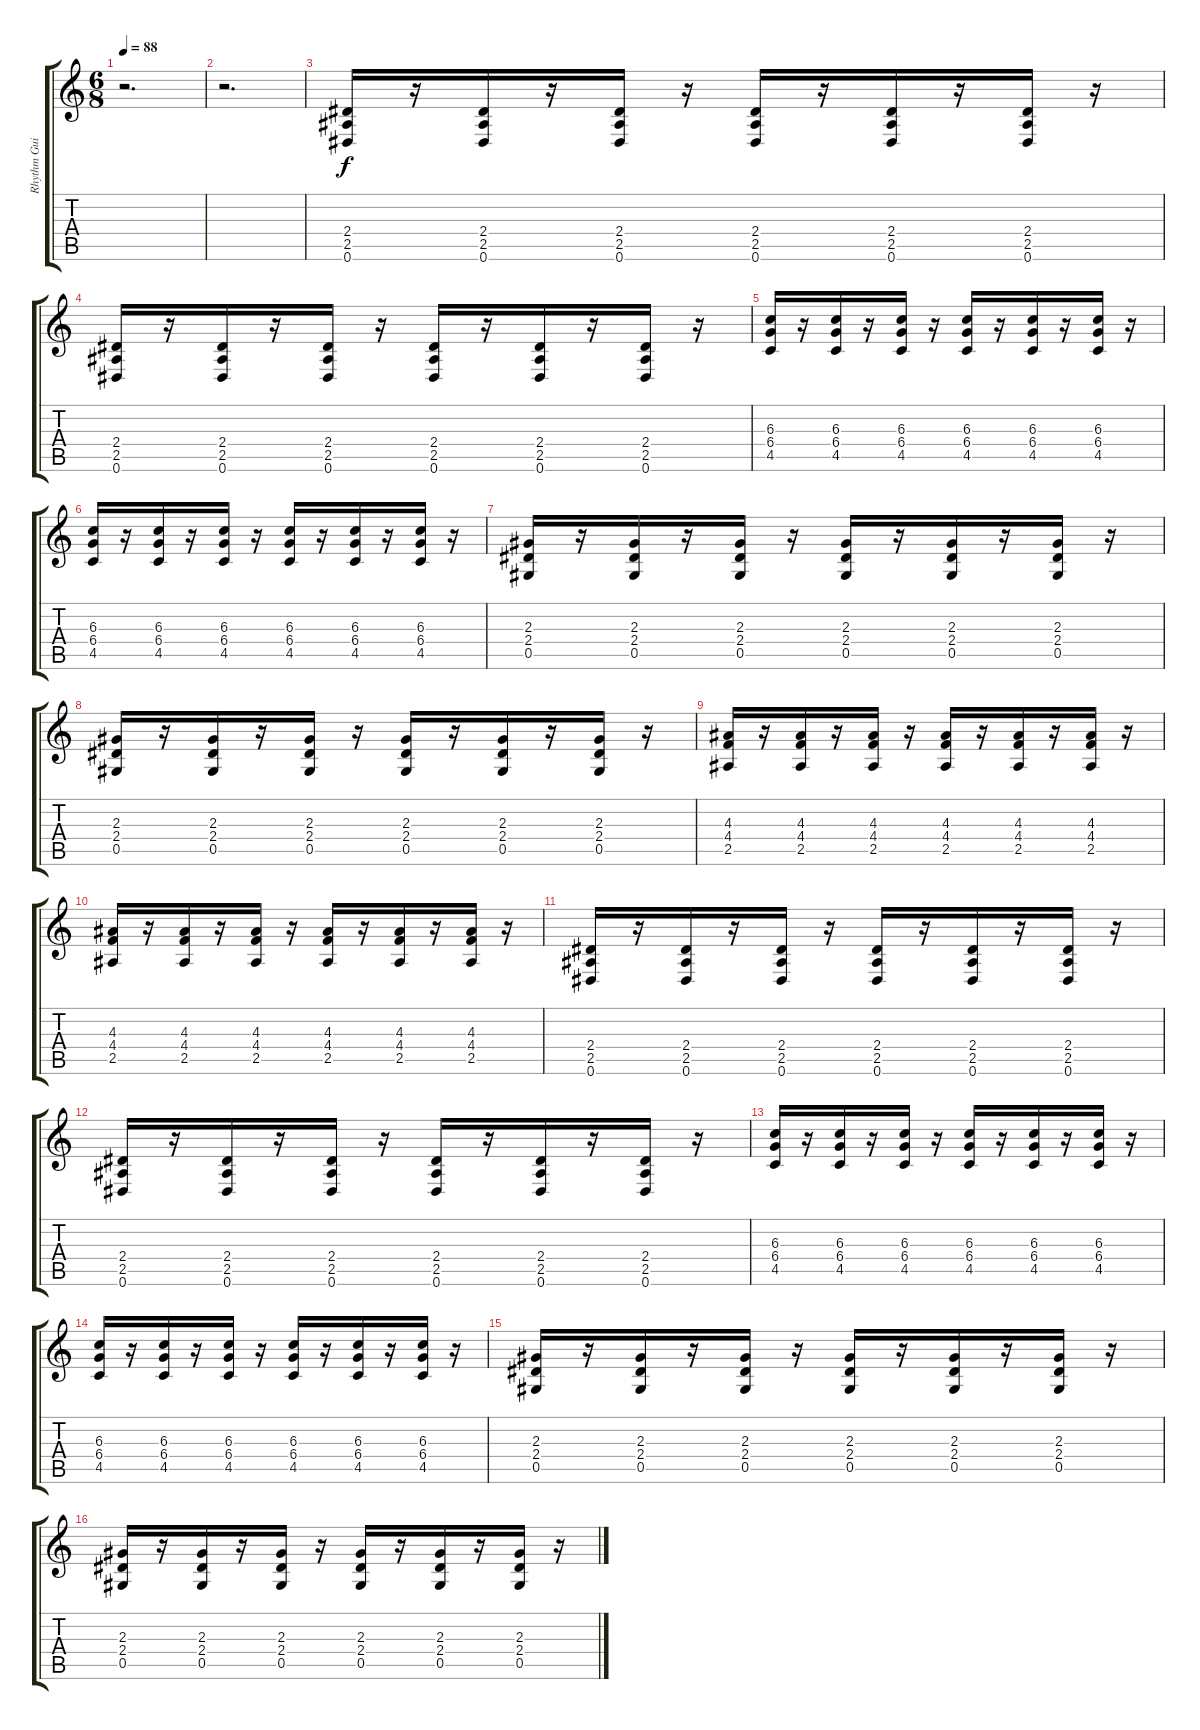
\track ("Rhythm Guitar (Distorted)" "Rhythm Gui") {instrument distortionguitar}
\staff {score tabs}
\tuning (Eb4 Bb3 Gb3 Db3 Ab2 Eb2) {hide}
\ts (6 8)
\tempo 88
\clef g2
\ks c
r.2{d dy f instrument distortionguitar} |
r.2{d} |
(2.4 2.5 0.6).16 r.16 (2.4 2.5 0.6).16 r.16 (2.4 2.5 0.6).16 r.16 (2.4 2.5 0.6).16 r.16 (2.4 2.5 0.6).16 r.16 (2.4 2.5 0.6).16 r.16 |
(2.4 2.5 0.6).16 r.16 (2.4 2.5 0.6).16 r.16 (2.4 2.5 0.6).16 r.16 (2.4 2.5 0.6).16 r.16 (2.4 2.5 0.6).16 r.16 (2.4 2.5 0.6).16 r.16 |
(6.3 6.4 4.5).16 r.16 (6.3 6.4 4.5).16 r.16 (6.3 6.4 4.5).16 r.16 (6.3 6.4 4.5).16 r.16 (6.3 6.4 4.5).16 r.16 (6.3 6.4 4.5).16 r.16 |
(6.3 6.4 4.5).16 r.16 (6.3 6.4 4.5).16 r.16 (6.3 6.4 4.5).16 r.16 (6.3 6.4 4.5).16 r.16 (6.3 6.4 4.5).16 r.16 (6.3 6.4 4.5).16 r.16 |
(2.3 2.4 0.5).16 r.16 (2.3 2.4 0.5).16 r.16 (2.3 2.4 0.5).16 r.16 (2.3 2.4 0.5).16 r.16 (2.3 2.4 0.5).16 r.16 (2.3 2.4 0.5).16 r.16 |
(2.3 2.4 0.5).16 r.16 (2.3 2.4 0.5).16 r.16 (2.3 2.4 0.5).16 r.16 (2.3 2.4 0.5).16 r.16 (2.3 2.4 0.5).16 r.16 (2.3 2.4 0.5).16 r.16 |
(4.3 4.4 2.5).16 r.16 (4.3 4.4 2.5).16 r.16 (4.3 4.4 2.5).16 r.16 (4.3 4.4 2.5).16 r.16 (4.3 4.4 2.5).16 r.16 (4.3 4.4 2.5).16 r.16 |
(4.3 4.4 2.5).16 r.16 (4.3 4.4 2.5).16 r.16 (4.3 4.4 2.5).16 r.16 (4.3 4.4 2.5).16 r.16 (4.3 4.4 2.5).16 r.16 (4.3 4.4 2.5).16 r.16 |
(2.4 2.5 0.6).16 r.16 (2.4 2.5 0.6).16 r.16 (2.4 2.5 0.6).16 r.16 (2.4 2.5 0.6).16 r.16 (2.4 2.5 0.6).16 r.16 (2.4 2.5 0.6).16 r.16 |
(2.4 2.5 0.6).16 r.16 (2.4 2.5 0.6).16 r.16 (2.4 2.5 0.6).16 r.16 (2.4 2.5 0.6).16 r.16 (2.4 2.5 0.6).16 r.16 (2.4 2.5 0.6).16 r.16 |
(6.3 6.4 4.5).16 r.16 (6.3 6.4 4.5).16 r.16 (6.3 6.4 4.5).16 r.16 (6.3 6.4 4.5).16 r.16 (6.3 6.4 4.5).16 r.16 (6.3 6.4 4.5).16 r.16 |
(6.3 6.4 4.5).16 r.16 (6.3 6.4 4.5).16 r.16 (6.3 6.4 4.5).16 r.16 (6.3 6.4 4.5).16 r.16 (6.3 6.4 4.5).16 r.16 (6.3 6.4 4.5).16 r.16 |
(2.3 2.4 0.5).16 r.16 (2.3 2.4 0.5).16 r.16 (2.3 2.4 0.5).16 r.16 (2.3 2.4 0.5).16 r.16 (2.3 2.4 0.5).16 r.16 (2.3 2.4 0.5).16 r.16 |
(2.3 2.4 0.5).16 r.16 (2.3 2.4 0.5).16 r.16 (2.3 2.4 0.5).16 r.16 (2.3 2.4 0.5).16 r.16 (2.3 2.4 0.5).16 r.16 (2.3 2.4 0.5).16 r.16
